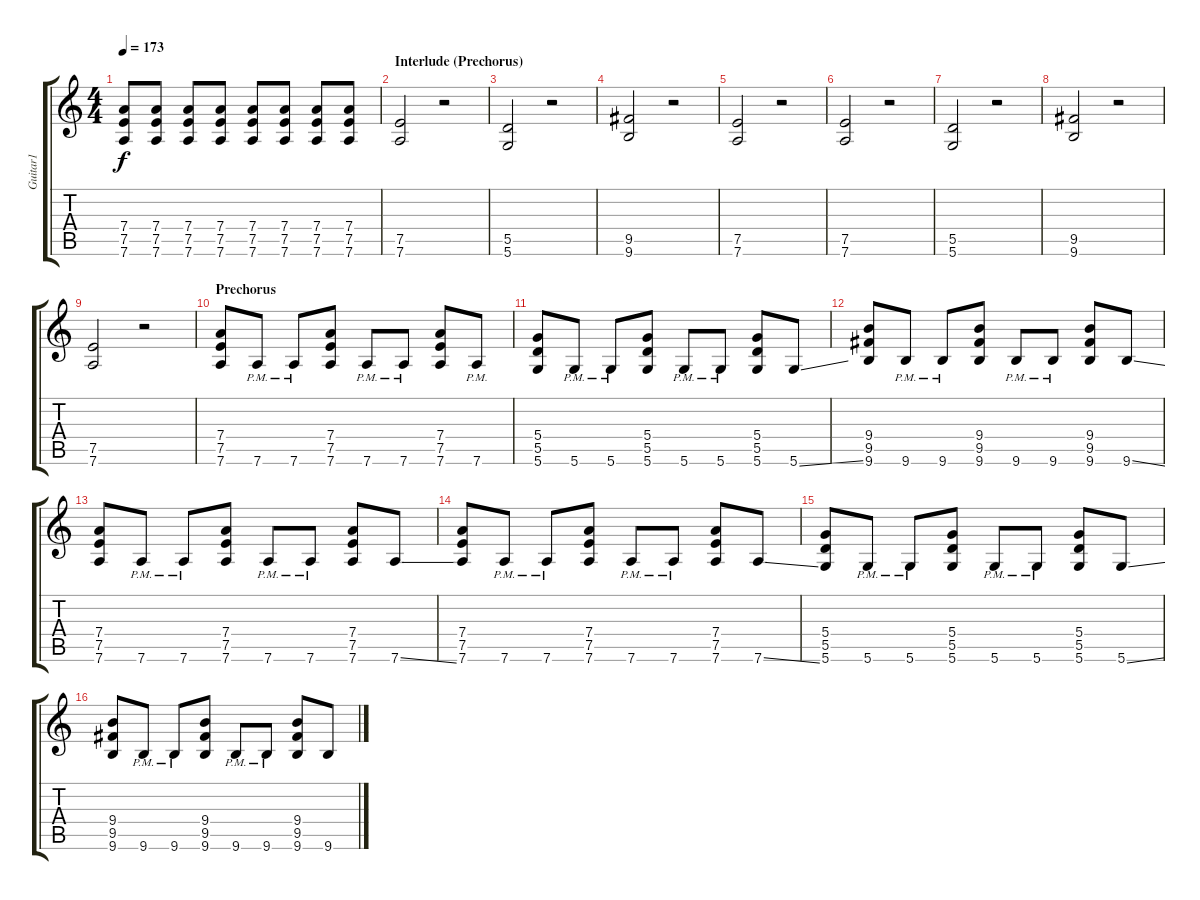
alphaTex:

\track ("Guitar1" "Guitar1") {instrument overdrivenguitar}
\staff {score tabs}
\tuning (E4 B3 G3 D3 A2 D2) {hide}
\ts (4 4)
\tempo 173
\clef g2
\ks c
(7.4 7.5 7.6).8{dy f} (7.4 7.5 7.6).8 (7.4 7.5 7.6).8 (7.4 7.5 7.6).8 (7.4 7.5 7.6).8 (7.4 7.5 7.6).8 (7.4 7.5 7.6).8 (7.4 7.5 7.6).8 |
\section ("" "Interlude (Prechorus)")
(7.5 7.6).2{volume 5 balance 8} r.2 |
(5.5 5.6).2 r.2 |
(9.5 9.6).2 r.2 |
(7.5 7.6).2 r.2 |
(7.5 7.6).2 r.2 |
(5.5 5.6).2 r.2 |
(9.5 9.6).2 r.2 |
(7.5 7.6).2 r.2 |
\section ("" "Prechorus")
(7.4 7.5 7.6).8{volume 10 balance 11} 7.6{pm}.8 7.6{pm}.8 (7.4 7.5 7.6).8 7.6{pm}.8 7.6{pm}.8 (7.4 7.5 7.6).8 7.6{pm}.8 |
(5.4 5.5 5.6).8 5.6{pm}.8 5.6{pm}.8 (5.4 5.5 5.6).8 5.6{pm}.8 5.6{pm}.8 (5.4 5.5 5.6).8 5.6{ss}.8 |
(9.4 9.5 9.6).8 9.6{pm}.8 9.6{pm}.8 (9.4 9.5 9.6).8 9.6{pm}.8 9.6{pm}.8 (9.4 9.5 9.6).8 9.6{ss}.8 |
(7.4 7.5 7.6).8 7.6{pm}.8 7.6{pm}.8 (7.4 7.5 7.6).8 7.6{pm}.8 7.6{pm}.8 (7.4 7.5 7.6).8 7.6{ss}.8 |
(7.4 7.5 7.6).8 7.6{pm}.8 7.6{pm}.8 (7.4 7.5 7.6).8 7.6{pm}.8 7.6{pm}.8 (7.4 7.5 7.6).8 7.6{ss}.8 |
(5.4 5.5 5.6).8 5.6{pm}.8 5.6{pm}.8 (5.4 5.5 5.6).8 5.6{pm}.8 5.6{pm}.8 (5.4 5.5 5.6).8 5.6{ss}.8 |
(9.4 9.5 9.6).8 9.6{pm}.8 9.6{pm}.8 (9.4 9.5 9.6).8 9.6{pm}.8 9.6{pm}.8 (9.4 9.5 9.6).8 9.6{ss}.8
